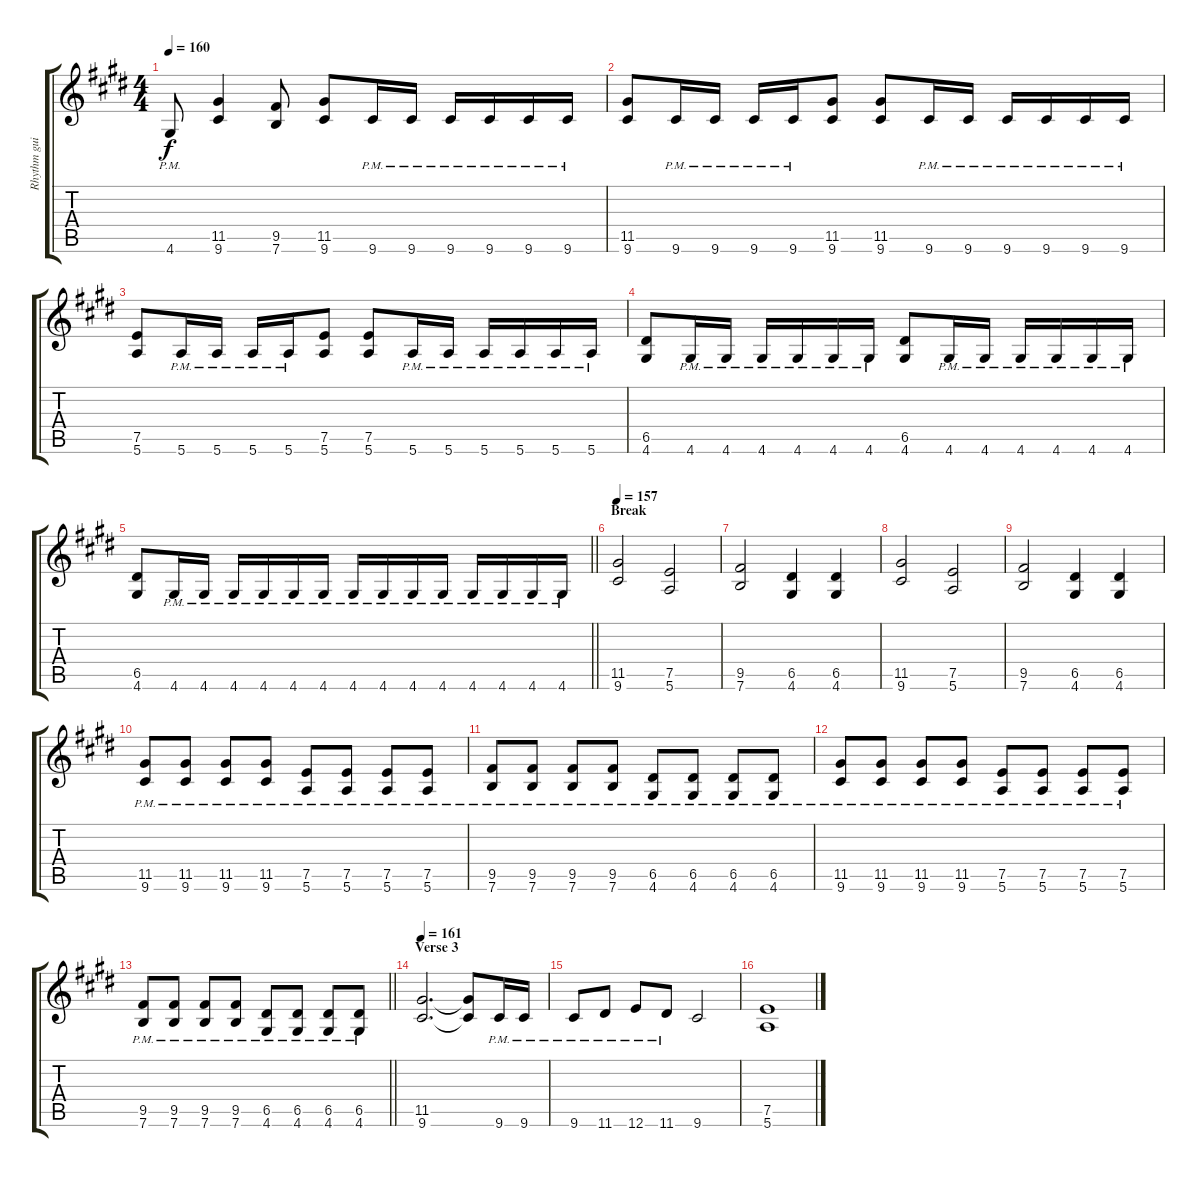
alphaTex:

\track ("Rhythm guitar I (Marcus Siepen)" "Rhythm gui") {instrument distortionguitar}
\staff {score tabs}
\tuning (E4 B3 G3 D3 A2 E2) {hide}
\ts (4 4)
\tempo 160
\clef g2
\ks c#minor
4.6{pm}.8{dy f} (11.5 9.6).4 (9.5 7.6).8 (11.5 9.6).8 9.6{pm}.16 9.6{pm}.16 9.6{pm}.16 9.6{pm}.16 9.6{pm}.16 9.6{pm}.16 |
(11.5 9.6).8 9.6{pm}.16 9.6{pm}.16 9.6{pm}.16 9.6{pm}.16 (11.5 9.6).8 (11.5 9.6).8 9.6{pm}.16 9.6{pm}.16 9.6{pm}.16 9.6{pm}.16 9.6{pm}.16 9.6{pm}.16 |
(7.5 5.6).8 5.6{pm}.16 5.6{pm}.16 5.6{pm}.16 5.6{pm}.16 (7.5 5.6).8 (7.5 5.6).8 5.6{pm}.16 5.6{pm}.16 5.6{pm}.16 5.6{pm}.16 5.6{pm}.16 5.6{pm}.16 |
(6.5 4.6).8 4.6{pm}.16 4.6{pm}.16 4.6{pm}.16 4.6{pm}.16 4.6{pm}.16 4.6{pm}.16 (6.5 4.6).8 4.6{pm}.16 4.6{pm}.16 4.6{pm}.16 4.6{pm}.16 4.6{pm}.16 4.6{pm}.16 |
\barLineRight lightlight
(6.5 4.6).8 4.6{pm}.16 4.6{pm}.16 4.6{pm}.16 4.6{pm}.16 4.6{pm}.16 4.6{pm}.16 4.6{pm}.16 4.6{pm}.16 4.6{pm}.16 4.6{pm}.16 4.6{pm}.16 4.6{pm}.16 4.6{pm}.16 4.6{pm}.16 |
\section ("" "Break")
\tempo 157
(11.5 9.6).2 (7.5 5.6).2 |
(9.5 7.6).2 (6.5 4.6).4 (6.5 4.6).4 |
(11.5 9.6).2 (7.5 5.6).2 |
(9.5 7.6).2 (6.5 4.6).4 (6.5 4.6).4 |
(11.5{pm} 9.6{pm}).8 (11.5{pm} 9.6{pm}).8 (11.5{pm} 9.6{pm}).8 (11.5{pm} 9.6{pm}).8 (7.5{pm} 5.6{pm}).8 (7.5{pm} 5.6{pm}).8 (7.5{pm} 5.6{pm}).8 (7.5{pm} 5.6{pm}).8 |
(9.5{pm} 7.6{pm}).8 (9.5{pm} 7.6{pm}).8 (9.5{pm} 7.6{pm}).8 (9.5{pm} 7.6{pm}).8 (6.5{pm} 4.6{pm}).8 (6.5{pm} 4.6{pm}).8 (6.5{pm} 4.6{pm}).8 (6.5{pm} 4.6{pm}).8 |
(11.5{pm} 9.6{pm}).8 (11.5{pm} 9.6{pm}).8 (11.5{pm} 9.6{pm}).8 (11.5{pm} 9.6{pm}).8 (7.5{pm} 5.6{pm}).8 (7.5{pm} 5.6{pm}).8 (7.5{pm} 5.6{pm}).8 (7.5{pm} 5.6{pm}).8 |
\barLineRight lightlight
(9.5{pm} 7.6{pm}).8 (9.5{pm} 7.6{pm}).8 (9.5{pm} 7.6{pm}).8 (9.5{pm} 7.6{pm}).8 (6.5{pm} 4.6{pm}).8 (6.5{pm} 4.6{pm}).8 (6.5{pm} 4.6{pm}).8 (6.5{pm} 4.6{pm}).8 |
\section ("" "Verse 3")
\tempo 161
(11.5 9.6).2{d} (11.5{t} 9.6{t}).8 9.6{pm}.16 9.6{pm}.16 |
9.6{pm}.8 11.6{pm}.8 12.6{pm}.8 11.6{pm}.8 9.6.2 |
(7.5 5.6).1
